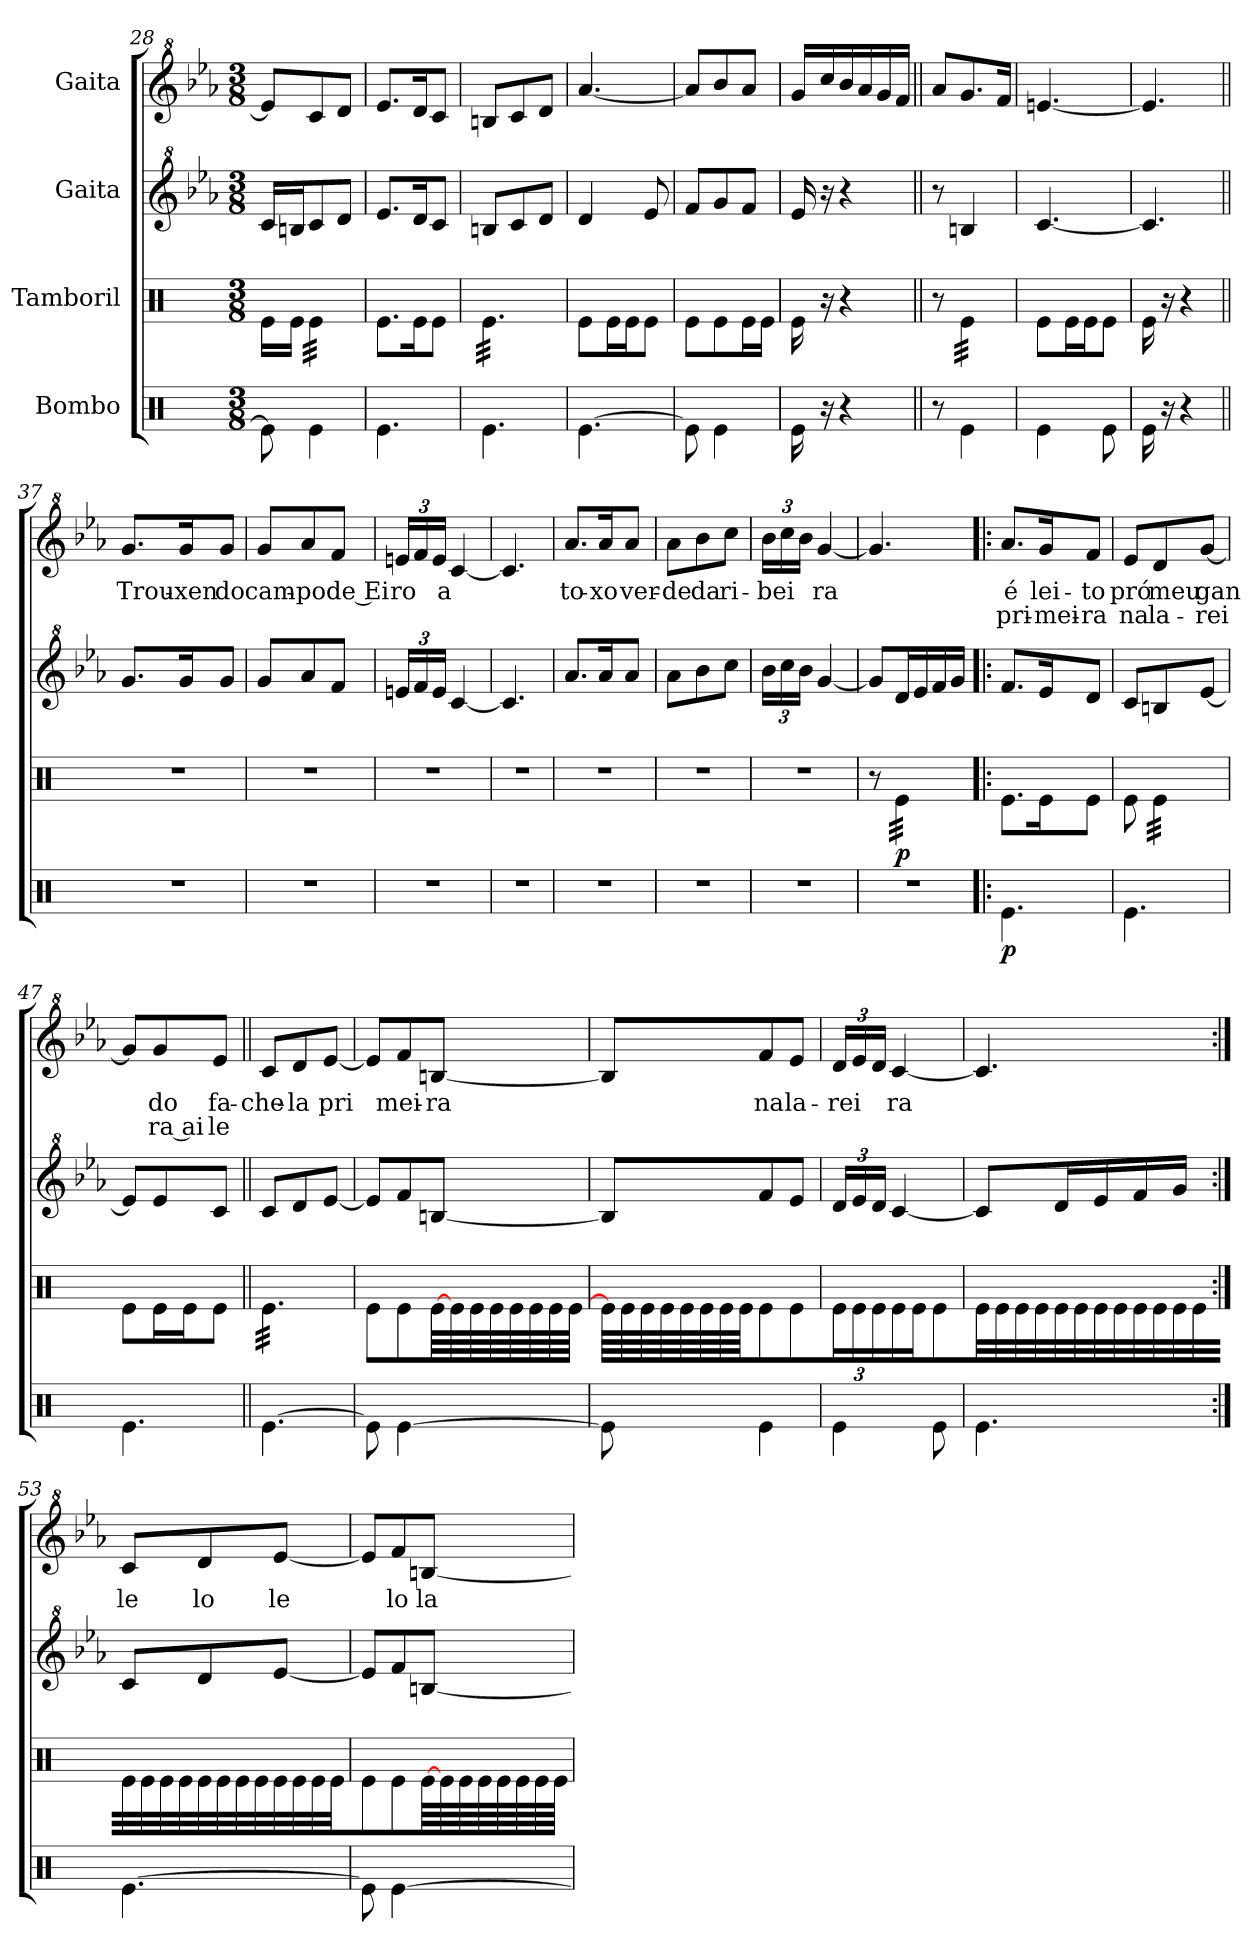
**kern	**dynam	**kern	**dynam	**kern	**kern	**text	**text
*part4	*part4	*part3	*part3	*part2	*part1	*part1	*part1
*staff4	*staff4	*staff3	*staff3	*staff2	*staff1	*staff1	*staff1
*I"Bombo	*	*I"Tamboril	*	*I"Gaita	*I"Gaita	*	*
*clefX	*	*clefX	*	*clefG^2	*clefG^2	*	*
*k[]	*	*k[]	*	*k[b-e-a-]	*k[b-e-a-]	*	*
*	*	*	*	*E-:	*E-:	*	*
*M3/8	*	*M3/8	*	*M3/8	*M3/8	*	*
=28	=28	=28	=28	=28	=28	=28	=28
8Re\]	.	16Re\LL	.	16cc/LL	8ee-/L]	.	.
.	.	16Re\JJ	.	16bn/J	.	.	.
*	*	*tremolo	*	*	*	*	*
4Re\	.	32Re\LLL	.	8cc/	8cc/	.	.
.	.	32Re\	.	.	.	.	.
.	.	32Re\	.	.	.	.	.
.	.	32Re\	.	.	.	.	.
.	.	32Re\	.	8dd/J	8dd/J	.	.
.	.	32Re\	.	.	.	.	.
.	.	32Re\	.	.	.	.	.
.	.	32Re\JJJ	.	.	.	.	.
*	*	*Xtremolo	*	*	*	*	*
=29	=29	=29	=29	=29	=29	=29	=29
4.Re\	.	8.Re\L	.	8.ee-/L	8.ee-/L	.	.
.	.	16Re\K	.	16dd/K	16dd/K	.	.
.	.	8Re\J	.	8cc/J	8cc/J	.	.
=30	=30	=30	=30	=30	=30	=30	=30
*	*	*tremolo	*	*	*	*	*
4.Re\	.	32Re\LLL	.	8bn/L	8bn/L	.	.
.	.	32Re\	.	.	.	.	.
.	.	32Re\	.	.	.	.	.
.	.	32Re\	.	.	.	.	.
.	.	32Re\	.	8cc/	8cc/	.	.
.	.	32Re\	.	.	.	.	.
.	.	32Re\	.	.	.	.	.
.	.	32Re\	.	.	.	.	.
.	.	32Re\	.	8dd/J	8dd/J	.	.
.	.	32Re\	.	.	.	.	.
.	.	32Re\	.	.	.	.	.
.	.	32Re\JJJ	.	.	.	.	.
*	*	*Xtremolo	*	*	*	*	*
=31	=31	=31	=31	=31	=31	=31	=31
[4.Re\	.	8Re\L	.	4dd/	[4.aa-/	.	.
.	.	16Re\L	.	.	.	.	.
.	.	16Re\J	.	.	.	.	.
.	.	8Re\J	.	8ee-/	.	.	.
=32	=32	=32	=32	=32	=32	=32	=32
8Re\]	.	8Re\L	.	8ff/L	8aa-/L]	.	.
4Re\	.	8Re\	.	8gg/	8bb-/	.	.
.	.	16Re\L	.	8ff/J	8aa-/J	.	.
.	.	16Re\JJ	.	.	.	.	.
=33	=33	=33	=33	=33	=33	=33	=33
16Re\	.	16Re\	.	16ee-/	16gg/LL	.	.
16r	.	16r	.	16r	16ccc/	.	.
4r	.	4r	.	4r	16bb-/	.	.
.	.	.	.	.	16aa-/	.	.
.	.	.	.	.	16gg/	.	.
.	.	.	.	.	16ff/JJ	.	.
=34||	=34||	=34||	=34||	=34||	=34||	=34||	=34||
8r	.	8r	.	8r	8aa-/L	.	.
*	*	*tremolo	*	*	*	*	*
4Re\	.	32Re\LLL	.	4bn/	8.gg/	.	.
.	.	32Re\	.	.	.	.	.
.	.	32Re\	.	.	.	.	.
.	.	32Re\	.	.	.	.	.
.	.	32Re\	.	.	.	.	.
.	.	32Re\	.	.	.	.	.
.	.	32Re\	.	.	16ff/Jk	.	.
.	.	32Re\JJJ	.	.	.	.	.
*	*	*Xtremolo	*	*	*	*	*
=35	=35	=35	=35	=35	=35	=35	=35
4Re\	.	8Re\L	.	[4.cc/	[4.een/	.	.
.	.	16Re\L	.	.	.	.	.
.	.	16Re\J	.	.	.	.	.
8Re\	.	8Re\J	.	.	.	.	.
!!LO:LB:g=z
=36	=36	=36	=36	=36	=36	=36	=36
16Re\	.	16Re\	.	4.cc/]	4.ee/]	.	.
16r	.	16r	.	.	.	.	.
4r	.	4r	.	.	.	.	.
=37||	=37||	=37||	=37||	=37||	=37||	=37||	=37||
4.r	.	4.r	.	8.gg/L	8.gg/L	Trou-	.
.	.	.	.	16gg/K	16gg/K	-xen	.
.	.	.	.	8gg/J	8gg/J	do	.
=38	=38	=38	=38	=38	=38	=38	=38
4.r	.	4.r	.	8gg/L	8gg/L	cam-	.
.	.	.	.	8aa-/	8aa-/	-po	.
.	.	.	.	8ff/J	8ff/J	de Ei	.
=39	=39	=39	=39	=39	=39	=39	=39
*	*	*	*	*Xbrackettup	*Xbrackettup	*	*
4.r	.	4.r	.	24een/LL	24een/LL	-ro	.
.	.	.	.	24ff/	24ff/	.	.
.	.	.	.	24ee/JJ	24ee/JJ	.	.
.	.	.	.	[4cc/	[4cc/	a	.
=40	=40	=40	=40	=40	=40	=40	=40
4.r	.	4.r	.	4.cc/]	4.cc/]	.	.
=41	=41	=41	=41	=41	=41	=41	=41
4.r	.	4.r	.	8.aa-/L	8.aa-/L	to-	.
.	.	.	.	16aa-/K	16aa-/K	-xo	.
.	.	.	.	8aa-/J	8aa-/J	ver-	.
=42	=42	=42	=42	=42	=42	=42	=42
4.r	.	4.r	.	8aa-\L	8aa-\L	-de	.
.	.	.	.	8bb-\	8bb-\	da	.
.	.	.	.	8ccc\J	8ccc\J	ri-	.
=43	=43	=43	=43	=43	=43	=43	=43
4.r	.	4.r	.	24bb-\LL	24bb-\LL	-bei	.
.	.	.	.	24ccc\	24ccc\	.	.
.	.	.	.	24bb-\JJ	24bb-\JJ	.	.
.	.	.	.	[4gg/	[4gg/	-ra	.
=44	=44	=44	=44	=44	=44	=44	=44
4.r	.	8r	.	8gg/L]	4.gg/]	.	.
!	!	!	!LO:DY:b	!	!	!	!
*	*	*tremolo	*	*	*	*	*
.	.	32Re\LLL	p	16dd/L	.	.	.
.	.	32Re\	.	.	.	.	.
.	.	32Re\	.	16ee-/	.	.	.
.	.	32Re\	.	.	.	.	.
.	.	32Re\	.	16ff/	.	.	.
.	.	32Re\	.	.	.	.	.
.	.	32Re\	.	16gg/JJ	.	.	.
.	.	32Re\JJJ	.	.	.	.	.
*	*	*Xtremolo	*	*	*	*	*
!!LO:LB:g=z
=45!|:	=45!|:	=45!|:	=45!|:	=45!|:	=45!|:	=45!|:	=45!|:
!	!LO:DY:b	!	!	!	!	!	!
4.Re\	p	8.Re\L	.	8.ff/L	8.aa-/L	é	pri-
.	.	16Re\K	.	16ee-/K	16gg/K	lei-	-mei-
.	.	8Re\J	.	8dd/J	8ff/J	-to	-ra
=46	=46	=46	=46	=46	=46	=46	=46
4.Re\	.	8Re\	.	8cc/L	8ee-/L	pró	na
*	*	*tremolo	*	*	*	*	*
.	.	32Re\LLL	.	8bn/	8dd/	meu	la-
.	.	32Re\	.	.	.	.	.
.	.	32Re\	.	.	.	.	.
.	.	32Re\	.	.	.	.	.
.	.	32Re\	.	[8ee-/J	[8gg/J	-gan	-rei
.	.	32Re\	.	.	.	.	.
.	.	32Re\	.	.	.	.	.
.	.	32Re\JJJ	.	.	.	.	.
*	*	*Xtremolo	*	*	*	*	*
=47	=47	=47	=47	=47	=47	=47	=47
4.Re\	.	8Re\L	.	8ee-/L]	8gg/L]	.	.
.	.	16Re\L	.	8ee-/	8gg/	do	ra ai
.	.	16Re\J	.	.	.	.	.
.	.	8Re\J	.	8cc/J	8ee-/J	fa-	le
=48||	=48||	=48||	=48||	=48||	=48||	=48||	=48||
*	*	*tremolo	*	*	*	*	*
[4.Re\	.	32Re\LLL	.	8cc/L	8cc/L	-che-	.
.	.	32Re\	.	.	.	.	.
.	.	32Re\	.	.	.	.	.
.	.	32Re\	.	.	.	.	.
.	.	32Re\	.	8dd/	8dd/	-la	.
.	.	32Re\	.	.	.	.	.
.	.	32Re\	.	.	.	.	.
.	.	32Re\	.	.	.	.	.
.	.	32Re\	.	[8ee-/J	[8ee-/J	pri	.
.	.	32Re\	.	.	.	.	.
.	.	32Re\	.	.	.	.	.
.	.	32Re\JJJ	.	.	.	.	.
*	*	*Xtremolo	*	*	*	*	*
=49	=49	=49	=49	=49	=49	=49	=49
8Re\]	.	8Re\L	.	8ee-/L]	8ee-/L]	.	.
[4Re\	.	8Re\	.	8ff/	8ff/	mei-	.
*	*	*tremolo	*	*	*	*	*
.	.	[64Re\	.	[8bn/J	[8bn/J	-ra	.
.	.	64Re\	.	.	.	.	.
.	.	64Re\	.	.	.	.	.
.	.	64Re\	.	.	.	.	.
.	.	64Re\	.	.	.	.	.
.	.	64Re\	.	.	.	.	.
.	.	64Re\	.	.	.	.	.
.	.	64Re\JJJJ	.	.	.	.	.
=50	=50	=50	=50	=50	=50	=50	=50
8Re\]	.	64Re\]LLLL	.	8b/L]	8b/L]	.	.
.	.	64Re\	.	.	.	.	.
.	.	64Re\	.	.	.	.	.
.	.	64Re\	.	.	.	.	.
.	.	64Re\	.	.	.	.	.
.	.	64Re\	.	.	.	.	.
.	.	64Re\	.	.	.	.	.
.	.	64Re\	.	.	.	.	.
*	*	*Xtremolo	*	*	*	*	*
4Re\	.	8Re\	.	8ff/	8ff/	na	.
.	.	8Re\J	.	8ee-/J	8ee-/J	la-	.
=51	=51	=51	=51	=51	=51	=51	=51
*	*	*Xbrackettup	*	*	*	*	*
4Re\	.	24Re\LL	.	24dd/LL	24dd/LL	-rei	.
.	.	24Re\	.	24ee-/	24ee-/	.	.
.	.	24Re\	.	24dd/JJ	24dd/JJ	.	.
.	.	16Re\	.	[4cc/	[4cc/	ra	.
.	.	16Re\J	.	.	.	.	.
8Re\	.	8Re\J	.	.	.	.	.
!!LO:PB:g=z
=52	=52	=52	=52	=52	=52	=52	=52
*	*	*tremolo	*	*	*	*	*
4.Re\	.	32Re\LLL	.	8cc/L]	4.cc/]	.	.
.	.	32Re\	.	.	.	.	.
.	.	32Re\	.	.	.	.	.
.	.	32Re\	.	.	.	.	.
.	.	32Re\	.	16dd/L	.	.	.
.	.	32Re\	.	.	.	.	.
.	.	32Re\	.	16ee-/	.	.	.
.	.	32Re\	.	.	.	.	.
.	.	32Re\	.	16ff/	.	.	.
.	.	32Re\	.	.	.	.	.
.	.	32Re\	.	16gg/JJ	.	.	.
.	.	32Re\JJJ	.	.	.	.	.
=53:|!	=53:|!	=53:|!	=53:|!	=53:|!	=53:|!	=53:|!	=53:|!
[4.Re\	.	32Re\LLL	.	8cc/L	8cc/L	le	.
.	.	32Re\	.	.	.	.	.
.	.	32Re\	.	.	.	.	.
.	.	32Re\	.	.	.	.	.
.	.	32Re\	.	8dd/	8dd/	lo	.
.	.	32Re\	.	.	.	.	.
.	.	32Re\	.	.	.	.	.
.	.	32Re\	.	.	.	.	.
.	.	32Re\	.	[8ee-/J	[8ee-/J	le	.
.	.	32Re\	.	.	.	.	.
.	.	32Re\	.	.	.	.	.
.	.	32Re\JJJ	.	.	.	.	.
*	*	*Xtremolo	*	*	*	*	*
=54	=54	=54	=54	=54	=54	=54	=54
8Re\]	.	8Re\L	.	8ee-/L]	8ee-/L]	.	.
[4Re\	.	8Re\	.	8ff/	8ff/	lo	.
*	*	*tremolo	*	*	*	*	*
.	.	[64Re\	.	[8bn/J	[8bn/J	la	.
.	.	64Re\	.	.	.	.	.
.	.	64Re\	.	.	.	.	.
.	.	64Re\	.	.	.	.	.
.	.	64Re\	.	.	.	.	.
.	.	64Re\	.	.	.	.	.
.	.	64Re\	.	.	.	.	.
.	.	64Re\JJJJ	.	.	.	.	.
*	*	*Xtremolo	*	*	*	*	*
=	=	=	=	=	=	=	=
*-	*-	*-	*-	*-	*-	*-	*-
